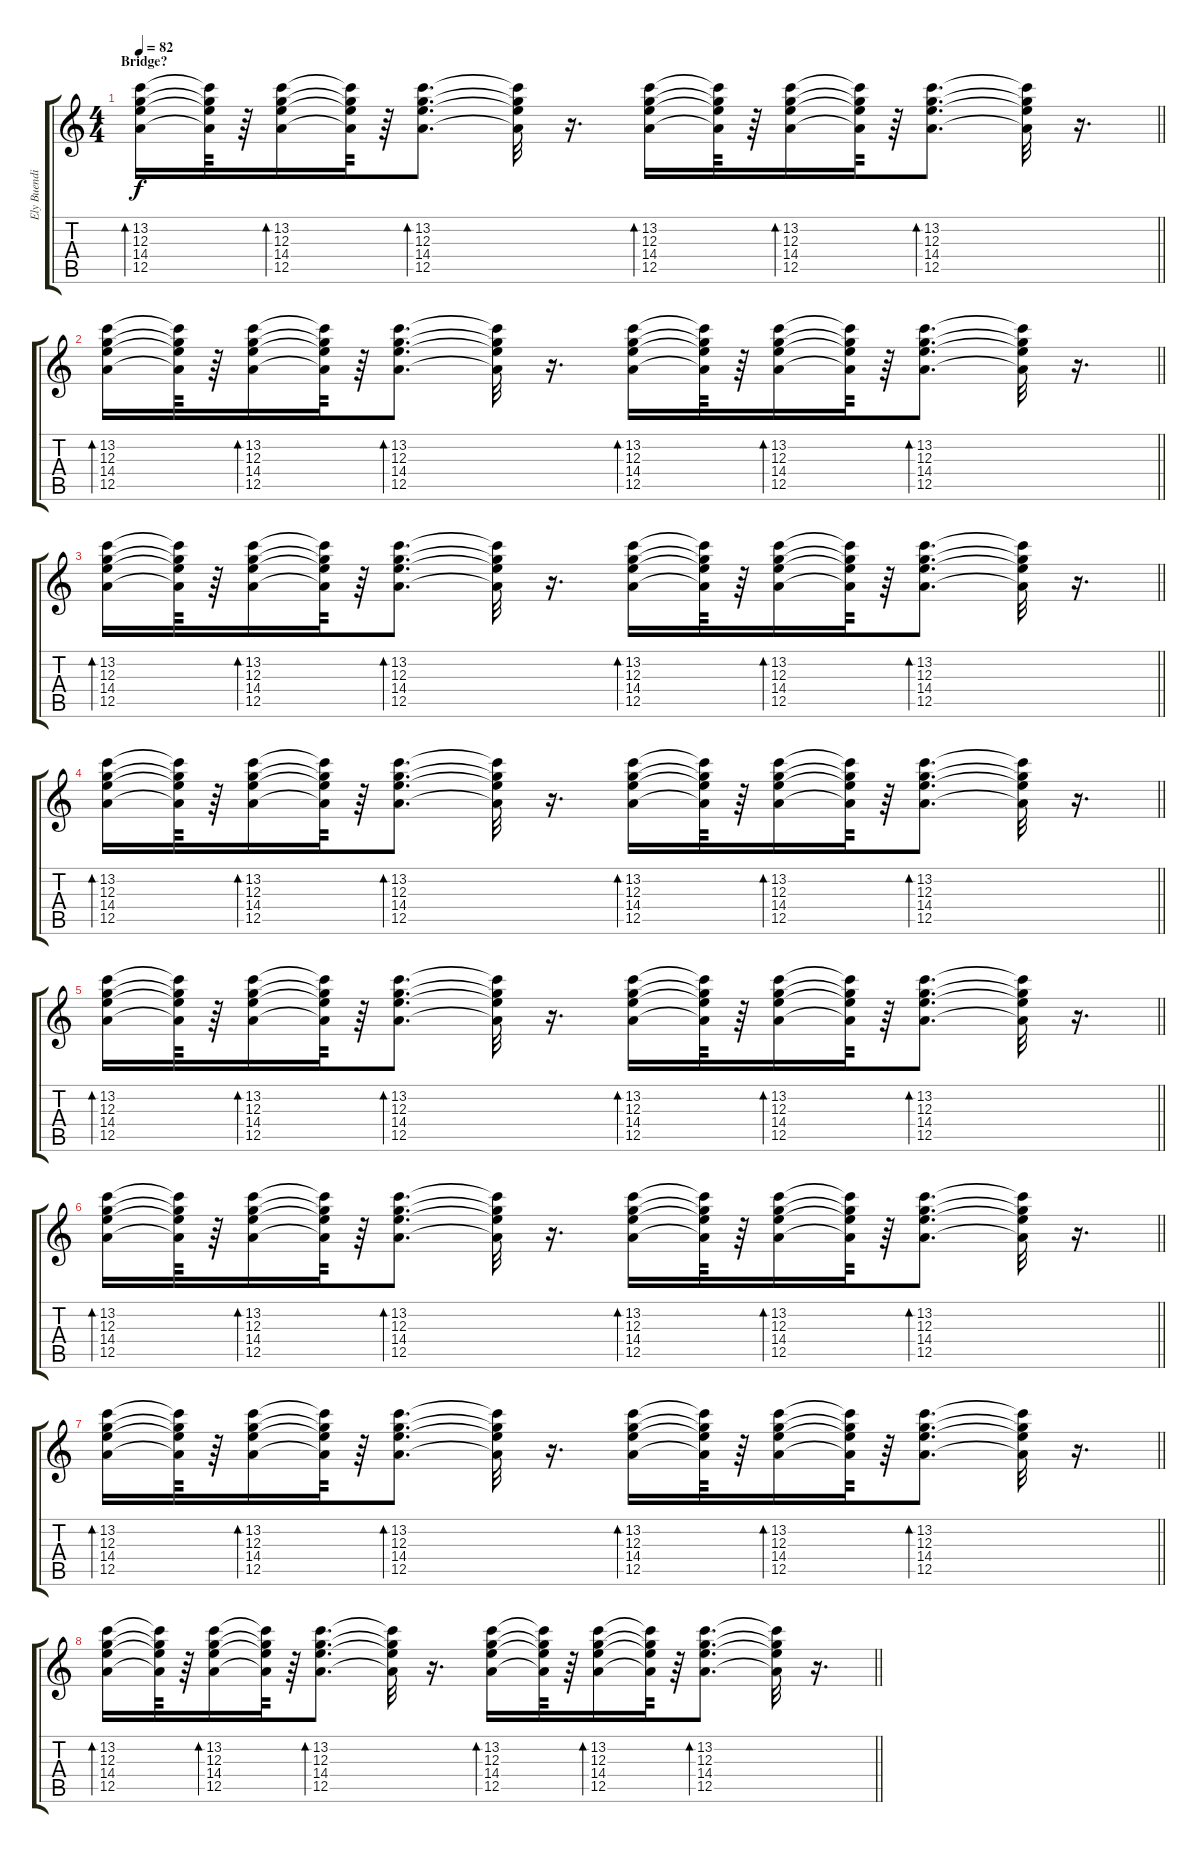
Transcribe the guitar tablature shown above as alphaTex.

\track ("Ely Buendia(Rhythm)" "Ely Buendi") {instrument overdrivenguitar}
\staff {score tabs}
\tuning (E4 B3 G3 D3 A2 E2) {hide}
\ts (4 4)
\section ("" "Bridge?")
\tempo 82
\clef g2
\barLineRight lightlight
\ks c
(13.2 12.3 14.4 12.5).16{bd 30 dy f volume 13 balance 5 instrument overdrivenguitar} (13.2{t} 12.3{t} 14.4{t} 12.5{t}).64 r.64 (13.2 12.3 14.4 12.5).16{bd 30} (13.2{t} 12.3{t} 14.4{t} 12.5{t}).64 r.64 (13.2 12.3 14.4 12.5).8{d bd 30} (13.2{t} 12.3{t} 14.4{t} 12.5{t}).32 r.16{d} (13.2 12.3 14.4 12.5).16{bd 30} (13.2{t} 12.3{t} 14.4{t} 12.5{t}).64 r.64 (13.2 12.3 14.4 12.5).16{bd 30} (13.2{t} 12.3{t} 14.4{t} 12.5{t}).64 r.64 (13.2 12.3 14.4 12.5).8{d bd 30} (13.2{t} 12.3{t} 14.4{t} 12.5{t}).32 r.16{d} |
\barLineRight lightlight
(13.2 12.3 14.4 12.5).16{bd 30} (13.2{t} 12.3{t} 14.4{t} 12.5{t}).64 r.64 (13.2 12.3 14.4 12.5).16{bd 30} (13.2{t} 12.3{t} 14.4{t} 12.5{t}).64 r.64 (13.2 12.3 14.4 12.5).8{d bd 30} (13.2{t} 12.3{t} 14.4{t} 12.5{t}).32 r.16{d} (13.2 12.3 14.4 12.5).16{bd 30} (13.2{t} 12.3{t} 14.4{t} 12.5{t}).64 r.64 (13.2 12.3 14.4 12.5).16{bd 30} (13.2{t} 12.3{t} 14.4{t} 12.5{t}).64 r.64 (13.2 12.3 14.4 12.5).8{d bd 30} (13.2{t} 12.3{t} 14.4{t} 12.5{t}).32 r.16{d} |
\barLineRight lightlight
(13.2 12.3 14.4 12.5).16{bd 30 volume 14 balance 5 instrument overdrivenguitar} (13.2{t} 12.3{t} 14.4{t} 12.5{t}).64 r.64 (13.2 12.3 14.4 12.5).16{bd 30} (13.2{t} 12.3{t} 14.4{t} 12.5{t}).64 r.64 (13.2 12.3 14.4 12.5).8{d bd 30} (13.2{t} 12.3{t} 14.4{t} 12.5{t}).32 r.16{d} (13.2 12.3 14.4 12.5).16{bd 30} (13.2{t} 12.3{t} 14.4{t} 12.5{t}).64 r.64 (13.2 12.3 14.4 12.5).16{bd 30} (13.2{t} 12.3{t} 14.4{t} 12.5{t}).64 r.64 (13.2 12.3 14.4 12.5).8{d bd 30} (13.2{t} 12.3{t} 14.4{t} 12.5{t}).32 r.16{d} |
\barLineRight lightlight
(13.2 12.3 14.4 12.5).16{bd 30} (13.2{t} 12.3{t} 14.4{t} 12.5{t}).64 r.64 (13.2 12.3 14.4 12.5).16{bd 30} (13.2{t} 12.3{t} 14.4{t} 12.5{t}).64 r.64 (13.2 12.3 14.4 12.5).8{d bd 30} (13.2{t} 12.3{t} 14.4{t} 12.5{t}).32 r.16{d} (13.2 12.3 14.4 12.5).16{bd 30} (13.2{t} 12.3{t} 14.4{t} 12.5{t}).64 r.64 (13.2 12.3 14.4 12.5).16{bd 30} (13.2{t} 12.3{t} 14.4{t} 12.5{t}).64 r.64 (13.2 12.3 14.4 12.5).8{d bd 30} (13.2{t} 12.3{t} 14.4{t} 12.5{t}).32 r.16{d} |
\barLineRight lightlight
(13.2 12.3 14.4 12.5).16{bd 30} (13.2{t} 12.3{t} 14.4{t} 12.5{t}).64 r.64 (13.2 12.3 14.4 12.5).16{bd 30} (13.2{t} 12.3{t} 14.4{t} 12.5{t}).64 r.64 (13.2 12.3 14.4 12.5).8{d bd 30} (13.2{t} 12.3{t} 14.4{t} 12.5{t}).32 r.16{d} (13.2 12.3 14.4 12.5).16{bd 30} (13.2{t} 12.3{t} 14.4{t} 12.5{t}).64 r.64 (13.2 12.3 14.4 12.5).16{bd 30} (13.2{t} 12.3{t} 14.4{t} 12.5{t}).64 r.64 (13.2 12.3 14.4 12.5).8{d bd 30} (13.2{t} 12.3{t} 14.4{t} 12.5{t}).32 r.16{d} |
\barLineRight lightlight
(13.2 12.3 14.4 12.5).16{bd 30} (13.2{t} 12.3{t} 14.4{t} 12.5{t}).64 r.64 (13.2 12.3 14.4 12.5).16{bd 30} (13.2{t} 12.3{t} 14.4{t} 12.5{t}).64 r.64 (13.2 12.3 14.4 12.5).8{d bd 30} (13.2{t} 12.3{t} 14.4{t} 12.5{t}).32 r.16{d} (13.2 12.3 14.4 12.5).16{bd 30} (13.2{t} 12.3{t} 14.4{t} 12.5{t}).64 r.64 (13.2 12.3 14.4 12.5).16{bd 30} (13.2{t} 12.3{t} 14.4{t} 12.5{t}).64 r.64 (13.2 12.3 14.4 12.5).8{d bd 30} (13.2{t} 12.3{t} 14.4{t} 12.5{t}).32 r.16{d} |
\barLineRight lightlight
(13.2 12.3 14.4 12.5).16{bd 30} (13.2{t} 12.3{t} 14.4{t} 12.5{t}).64 r.64 (13.2 12.3 14.4 12.5).16{bd 30} (13.2{t} 12.3{t} 14.4{t} 12.5{t}).64 r.64 (13.2 12.3 14.4 12.5).8{d bd 30} (13.2{t} 12.3{t} 14.4{t} 12.5{t}).32 r.16{d} (13.2 12.3 14.4 12.5).16{bd 30} (13.2{t} 12.3{t} 14.4{t} 12.5{t}).64 r.64 (13.2 12.3 14.4 12.5).16{bd 30} (13.2{t} 12.3{t} 14.4{t} 12.5{t}).64 r.64 (13.2 12.3 14.4 12.5).8{d bd 30} (13.2{t} 12.3{t} 14.4{t} 12.5{t}).32 r.16{d} |
\barLineRight lightlight
(13.2 12.3 14.4 12.5).16{bd 30} (13.2{t} 12.3{t} 14.4{t} 12.5{t}).64 r.64 (13.2 12.3 14.4 12.5).16{bd 30} (13.2{t} 12.3{t} 14.4{t} 12.5{t}).64 r.64 (13.2 12.3 14.4 12.5).8{d bd 30} (13.2{t} 12.3{t} 14.4{t} 12.5{t}).32 r.16{d} (13.2 12.3 14.4 12.5).16{bd 30} (13.2{t} 12.3{t} 14.4{t} 12.5{t}).64 r.64 (13.2 12.3 14.4 12.5).16{bd 30} (13.2{t} 12.3{t} 14.4{t} 12.5{t}).64 r.64 (13.2 12.3 14.4 12.5).8{d bd 30} (13.2{t} 12.3{t} 14.4{t} 12.5{t}).32 r.16{d}
